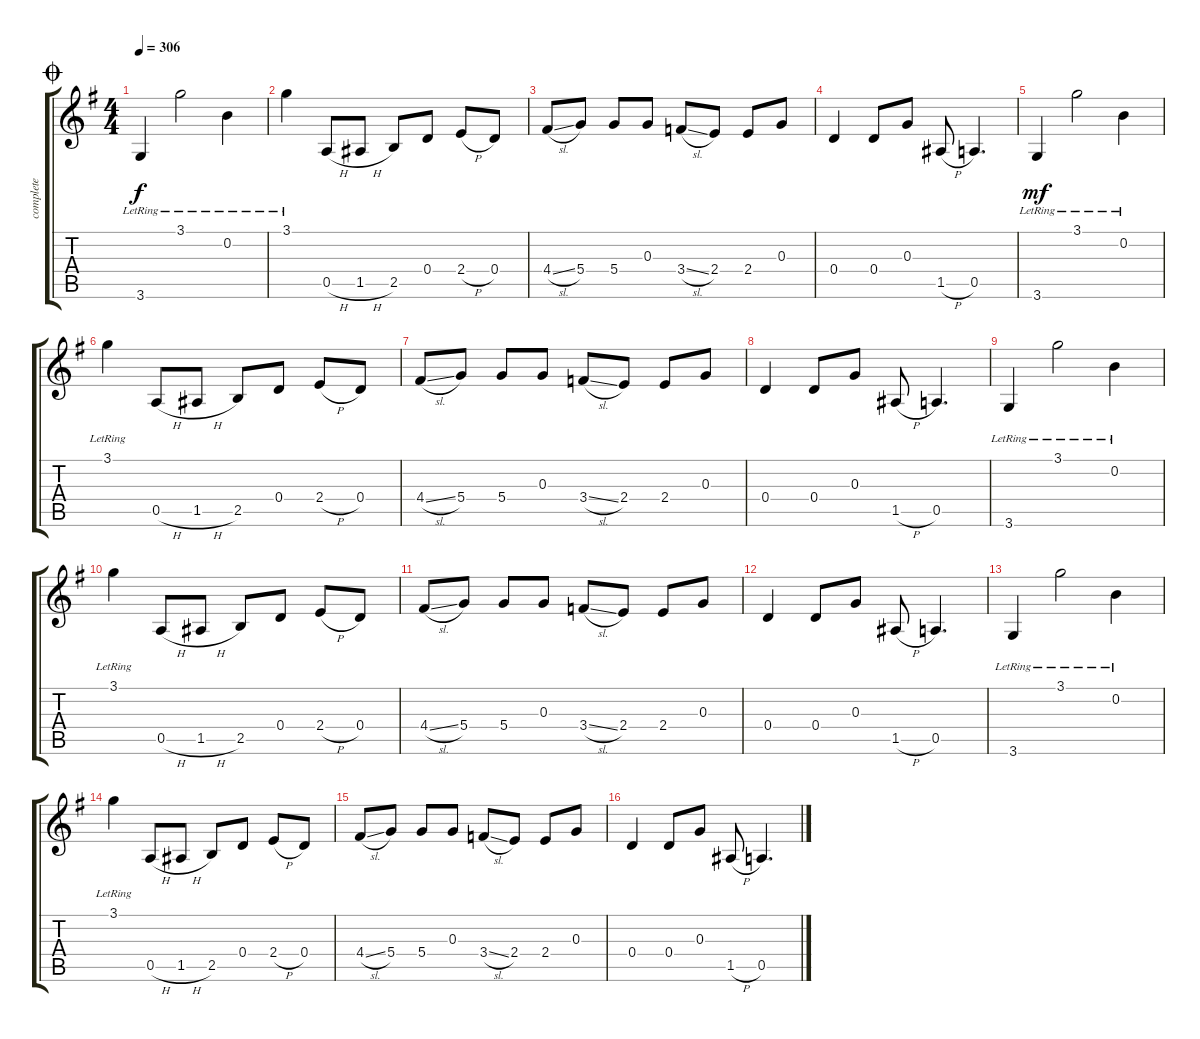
\track ("complete" "complete") {instrument electricguitarclean}
\staff {score tabs}
\tuning (E4 B3 G3 D3 A2 E2) {hide}
\ts (4 4)
\jump coda
\tempo 306
\clef g2
\ks g
3.6{lr}.4{dy f} 3.1{lr}.2 0.2{lr}.4 |
3.1{lr}.4 0.5{h}.8 1.5{h}.8 2.5.8 0.4.8 2.4{h}.8 0.4.8 |
4.4{sl}.8 5.4.8 5.4.8 0.3.8 3.4{sl}.8 2.4.8 2.4.8 0.3.8 |
0.4.4 0.4.8 0.3.8 1.5{h}.8 0.5.4{d} |
3.6{lr}.4{dy mf volume 16} 3.1{lr}.2 0.2{lr}.4 |
3.1{lr}.4 0.5{h}.8 1.5{h}.8 2.5.8 0.4.8 2.4{h}.8 0.4.8 |
4.4{sl}.8 5.4.8 5.4.8 0.3.8 3.4{sl}.8 2.4.8 2.4.8 0.3.8 |
0.4.4 0.4.8 0.3.8 1.5{h}.8 0.5.4{d} |
3.6{lr}.4 3.1{lr}.2 0.2{lr}.4 |
3.1{lr}.4 0.5{h}.8 1.5{h}.8 2.5.8 0.4.8 2.4{h}.8 0.4.8 |
4.4{sl}.8 5.4.8 5.4.8 0.3.8 3.4{sl}.8 2.4.8 2.4.8 0.3.8 |
0.4.4 0.4.8 0.3.8 1.5{h}.8 0.5.4{d} |
3.6{lr}.4 3.1{lr}.2 0.2{lr}.4 |
3.1{lr}.4 0.5{h}.8 1.5{h}.8 2.5.8 0.4.8 2.4{h}.8 0.4.8 |
4.4{sl}.8 5.4.8 5.4.8 0.3.8 3.4{sl}.8 2.4.8 2.4.8 0.3.8 |
0.4.4 0.4.8 0.3.8 1.5{h}.8 0.5.4{d}
